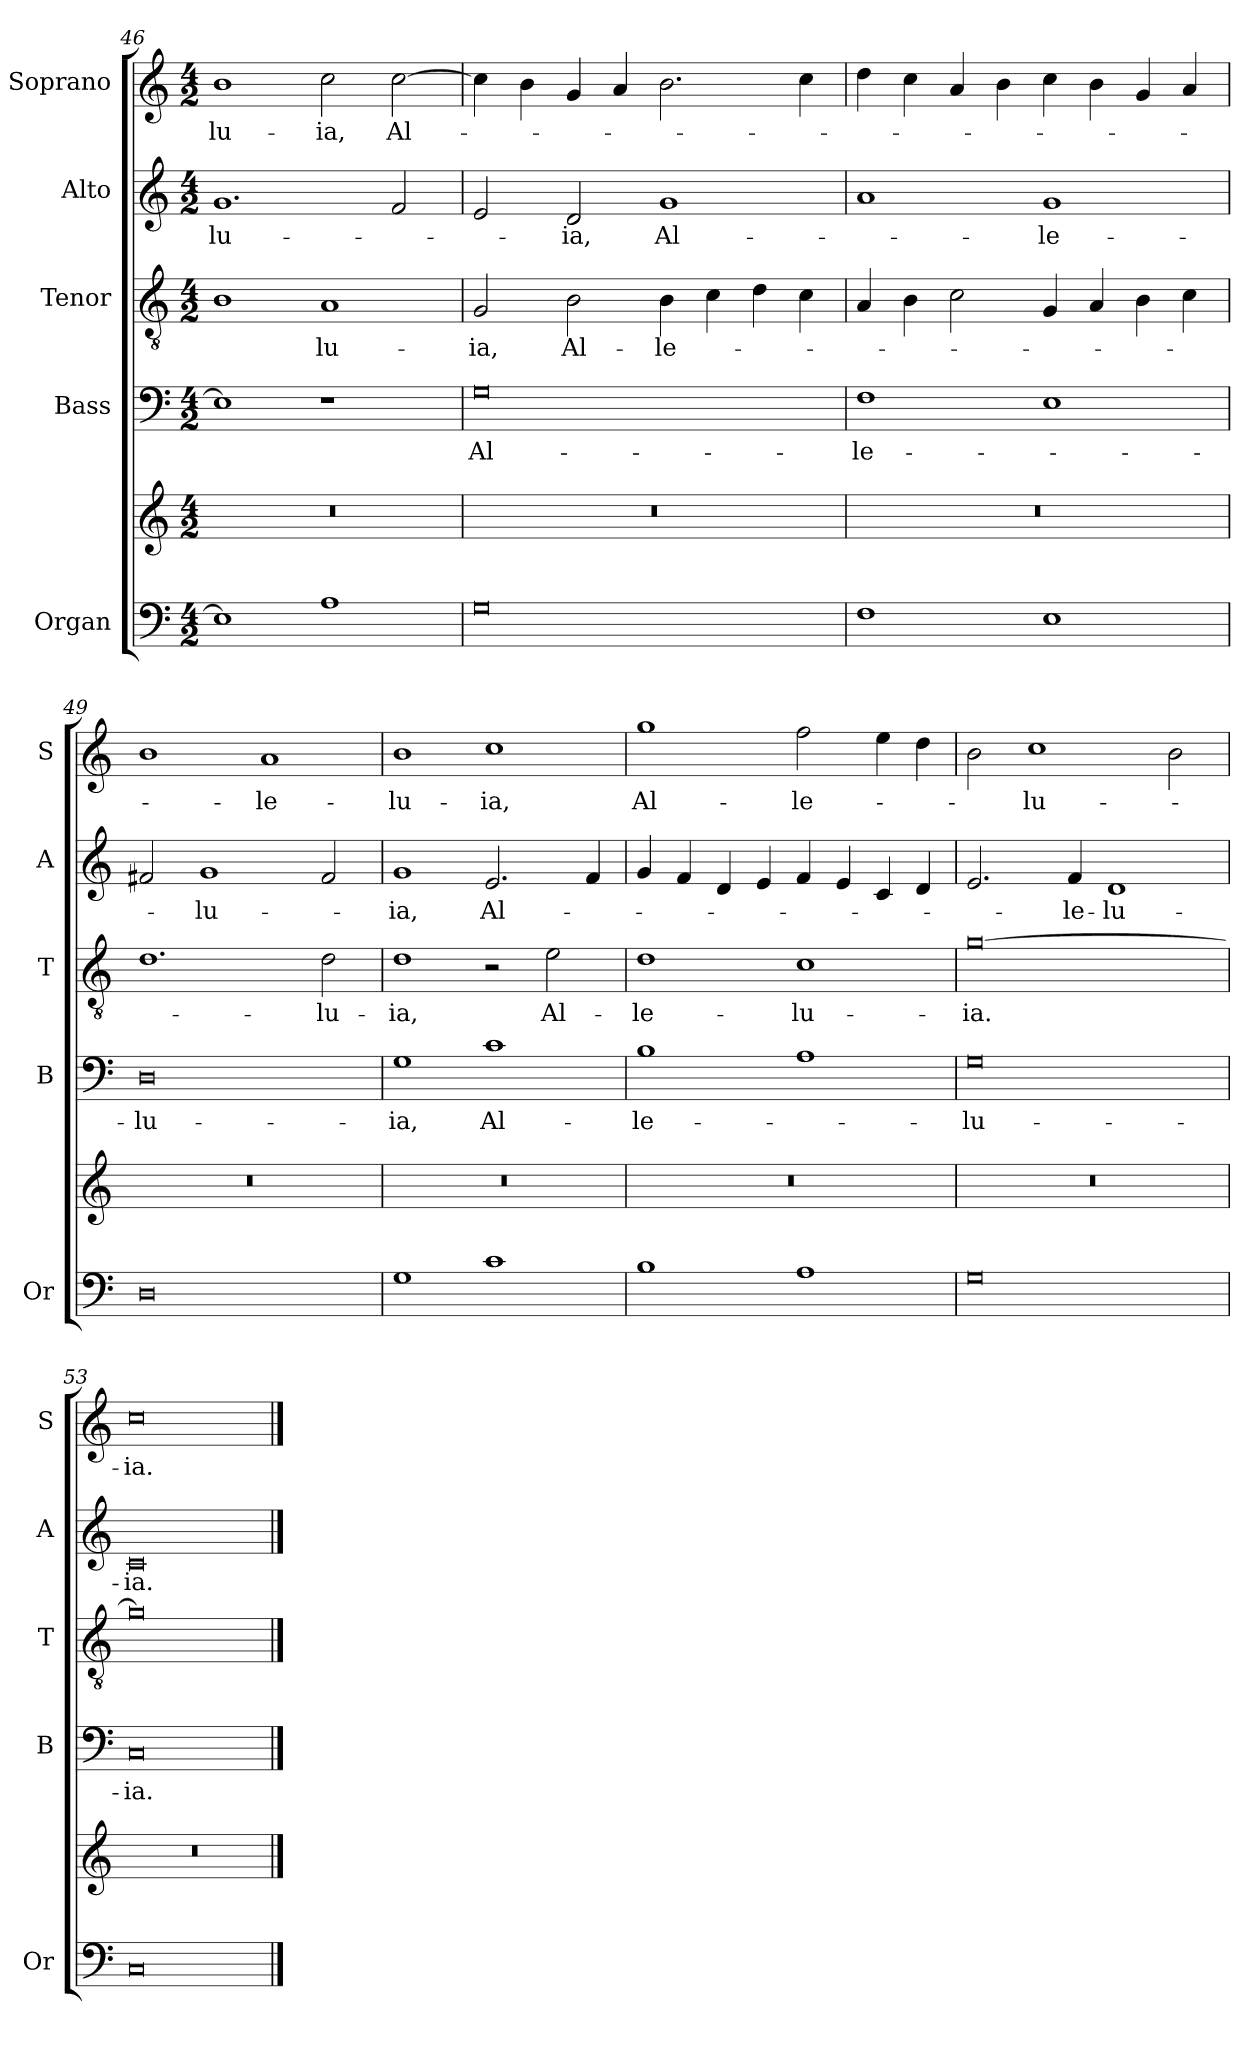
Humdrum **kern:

**kern	**kern	**kern	**text	**kern	**text	**kern	**text	**kern	**text
*part5	*part5	*part4	*part4	*part3	*part3	*part2	*part2	*part1	*part1
*staff6	*staff5	*staff4	*staff4	*staff3	*staff3	*staff2	*staff2	*staff1	*staff1
*I"Organ	*	*I"Bass	*	*I"Tenor	*	*I"Alto	*	*I"Soprano	*
*I'Or	*	*I'B	*	*I'T	*	*I'A	*	*I'S	*
*clefF4	*clefG2	*clefF4	*	*clefGv2	*	*clefG2	*	*clefG2	*
*k[]	*k[]	*k[]	*	*k[]	*	*k[]	*	*k[]	*
*C:	*C:	*C:	*	*C:	*	*C:	*	*C:	*
*M4/2	*M4/2	*M4/2	*	*M4/2	*	*M4/2	*	*M4/2	*
=46	=46	=46	=46	=46	=46	=46	=46	=46	=46
!	!	!	!	!	!	!	!LO:LY:b	!	!LO:LY:b
1E]	0r	1E]	.	1B	.	1.g	-lu-	1b	-lu-
!	!	!	!	!	!LO:LY:b	!	!	!	!LO:LY:b
1A	.	1r	.	1A	-lu-	.	.	2cc\	-ia,
!	!	!	!	!	!	!	!	!	!LO:LY:b
.	.	.	.	.	.	2f/	.	[2cc\	Al-
!!LO:LB:g=z
=47	=47	=47	=47	=47	=47	=47	=47	=47	=47
!	!	!	!LO:LY:b	!	!LO:LY:b	!	!	!	!
0G	0r	0G	Al-	2G/	-ia,	2e/	.	4cc\]	.
.	.	.	.	.	.	.	.	4b\	.
!	!	!	!	!	!LO:LY:b	!	!LO:LY:b	!	!
.	.	.	.	2B\	Al-	2d/	-ia,	4g/	.
.	.	.	.	.	.	.	.	4a/	.
!	!	!	!	!	!LO:LY:b	!	!LO:LY:b	!	!
.	.	.	.	4B\	-le-	1g	Al-	2.b\	.
.	.	.	.	4c\	.	.	.	.	.
.	.	.	.	4d\	.	.	.	.	.
.	.	.	.	4c\	.	.	.	4cc\	.
=48	=48	=48	=48	=48	=48	=48	=48	=48	=48
!	!	!	!LO:LY:b	!	!	!	!	!	!
1F	0r	1F	-le-	4A/	.	1a	.	4dd\	.
.	.	.	.	4B\	.	.	.	4cc\	.
.	.	.	.	2c\	.	.	.	4a/	.
.	.	.	.	.	.	.	.	4b\	.
!	!	!	!	!	!	!	!LO:LY:b	!	!
1E	.	1E	.	4G/	.	1g	-le-	4cc\	.
.	.	.	.	4A/	.	.	.	4b\	.
.	.	.	.	4B\	.	.	.	4g/	.
.	.	.	.	4c\	.	.	.	4a/	.
=49	=49	=49	=49	=49	=49	=49	=49	=49	=49
!	!	!	!LO:LY:b	!	!	!	!	!	!
0D	0r	0D	-lu-	1.d	.	2f#X/	.	1b	.
!	!	!	!	!	!	!	!LO:LY:b	!	!
.	.	.	.	.	.	1g	-lu-	.	.
!	!	!	!	!	!	!	!	!	!LO:LY:b
.	.	.	.	.	.	.	.	1a	-le-
!	!	!	!	!	!LO:LY:b	!	!	!	!
.	.	.	.	2d\	-lu-	2f#/	.	.	.
=50	=50	=50	=50	=50	=50	=50	=50	=50	=50
!	!	!	!LO:LY:b	!	!LO:LY:b	!	!LO:LY:b	!	!LO:LY:b
1G	0r	1G	-ia,	1d	-ia,	1g	-ia,	1b	-lu-
!	!	!	!LO:LY:b	!	!	!	!LO:LY:b	!	!LO:LY:b
1c	.	1c	Al-	2r	.	2.e/	Al-	1cc	-ia,
!	!	!	!	!	!LO:LY:b	!	!	!	!
.	.	.	.	2e\	Al-	.	.	.	.
.	.	.	.	.	.	4f/	.	.	.
=51	=51	=51	=51	=51	=51	=51	=51	=51	=51
!	!	!	!LO:LY:b	!	!LO:LY:b	!	!	!	!LO:LY:b
1B	0r	1B	-le-	1d	-le-	4g/	.	1gg	Al-
.	.	.	.	.	.	4f/	.	.	.
.	.	.	.	.	.	4d/	.	.	.
.	.	.	.	.	.	4e/	.	.	.
!	!	!	!	!	!LO:LY:b	!	!	!	!LO:LY:b
1A	.	1A	.	1c	-lu-	4f/	.	2ff\	-le-
.	.	.	.	.	.	4e/	.	.	.
.	.	.	.	.	.	4c/	.	4ee\	.
.	.	.	.	.	.	4d/	.	4dd\	.
!!LO:LB:g=z
=52	=52	=52	=52	=52	=52	=52	=52	=52	=52
!	!	!	!LO:LY:b	!	!LO:LY:b	!	!	!	!
0G	0r	0G	-lu-	[0g	-ia.	2.e/	.	2b\	.
!	!	!	!	!	!	!	!	!	!LO:LY:b
.	.	.	.	.	.	.	.	1cc	-lu-
!	!	!	!	!	!	!	!LO:LY:b	!	!
.	.	.	.	.	.	4f/	-le-	.	.
!	!	!	!	!	!	!	!LO:LY:b	!	!
.	.	.	.	.	.	1d	-lu-	.	.
.	.	.	.	.	.	.	.	2b\	.
=53	=53	=53	=53	=53	=53	=53	=53	=53	=53
!	!	!	!LO:LY:b	!	!	!	!LO:LY:b	!	!LO:LY:b
0C	0r	0C	-ia.	0g]	.	0c	-ia.	0cc	-ia.
==	==	==	==	==	==	==	==	==	==
*-	*-	*-	*-	*-	*-	*-	*-	*-	*-
